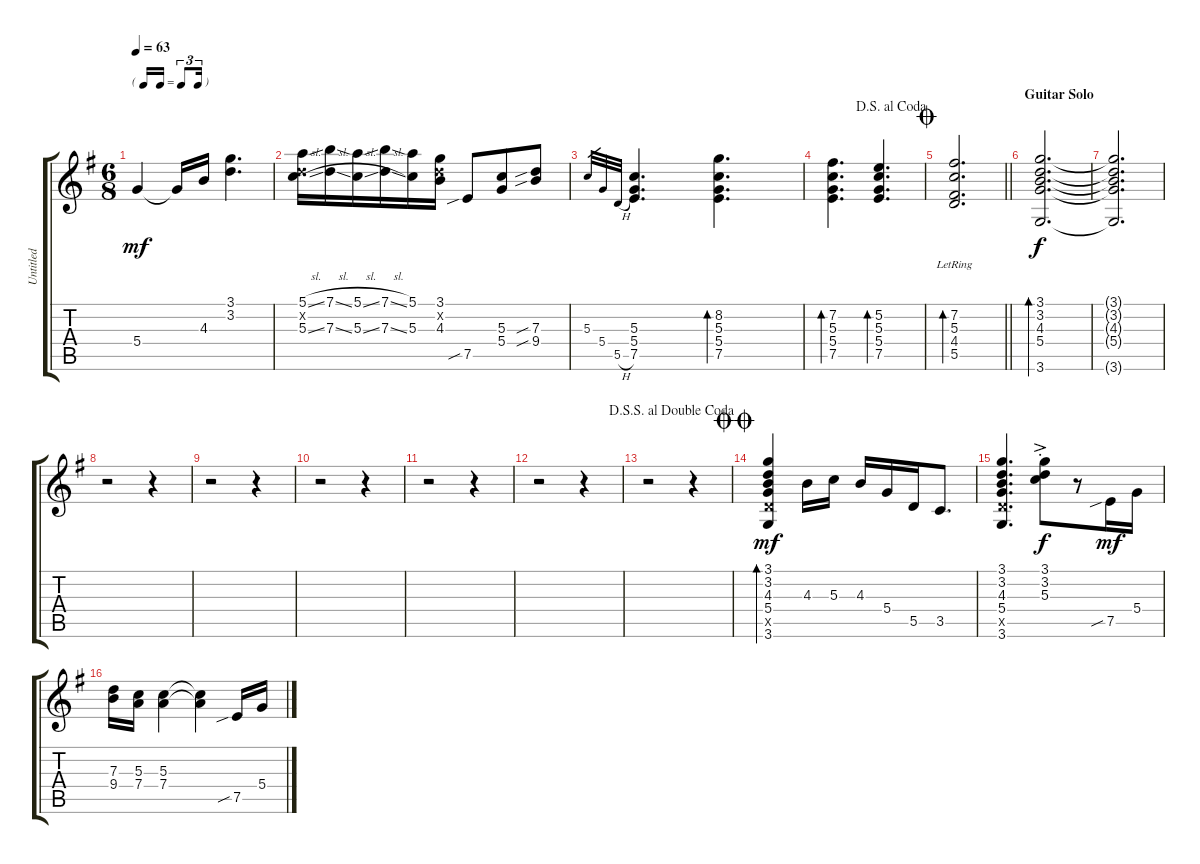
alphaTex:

\track ("Untitled" "Untitled") {instrument electricguitarjazz}
\staff {score tabs}
\tuning (E4 B3 G3 D3 A2 E2) {hide}
\ts (6 8)
\tf triplet16th
\tempo 63
\clef g2
\ks g
5.4.4{dy mf} 5.4{t}.16 4.3.16 (3.1 3.2).4{d} |
(5.1{sl} 3.2{x} 5.3{sl}).16 (7.1{sl} 7.3{sl}).16 (5.1{sl} 5.3{sl}).16 (7.1{sl} 7.3{sl}).16 (5.1 5.3).16 (3.1 3.2{x} 4.3).16 7.5{sib}.8 (5.3 5.4).8 (7.3{sib} 9.4{sib}).8 |
5.3.32{gr} 5.4.32{gr} 5.5{h}.32{gr} (5.3 5.4 7.5).4{d} (8.2 5.3 5.4 7.5).4{d bd 30} |
\jump dalsegnoalcoda
(7.2 5.3 5.4 7.5).4{d bd 30} (5.2 5.3 5.4 7.5).4{d bd 30} |
\jump coda
\barLineRight lightlight
(7.2{lr} 5.3{lr} 4.4{lr} 5.5{lr}).2{d bd 30} |
\section ("" "Guitar Solo")
(3.1 3.2 4.3 5.4 3.6).2{d bd 60 dy f} |
(3.1{t} 3.2{t} 4.3{t} 5.4{t} 3.6{t}).2{d} |
r.2 r.4 |
r.2 r.4 |
r.2 r.4 |
r.2 r.4 |
r.2 r.4 |
\jump dalsegnosegnoaldoublecoda
r.2 r.4 |
\jump doublecoda
(3.1 3.2 4.3 5.4 5.5{x} 3.6).4{bd 30 dy mf} 4.3.16 5.3.16 4.3.16 5.4.16 5.5.16 3.5.8{d} |
(3.1 3.2 4.3 5.4 5.5{x} 3.6).4{d} (3.1{ac st} 3.2{ac st} 5.3{ac st}).8{dy f} r.8 7.5{sib}.16{dy mf} 5.4.16 |
(7.3 9.4).16 (5.3 7.4).16 (5.3 7.4).4 (5.3{t} 7.4{t}).4 7.5{sib}.16 5.4.16
